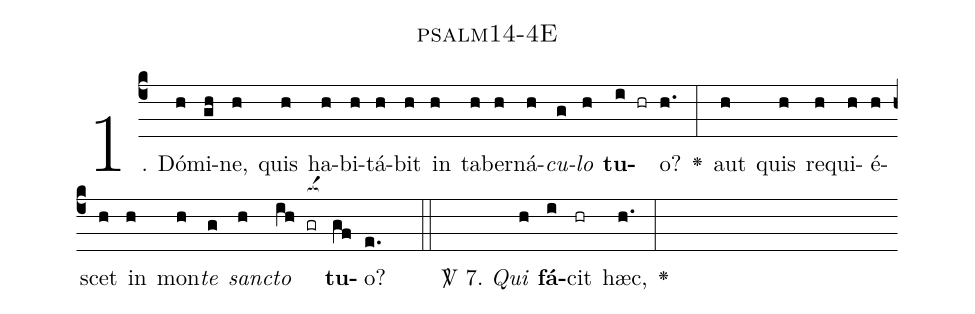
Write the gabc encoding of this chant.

name: psalm14-4E;
%%
(c4)1. D{ó}(h)mi(gh)ne,(h) quis(h) ha(h)bi(h)tá(h)bit(h) in(h) ta(h)ber(h)ná(h)<i>cu</i>(g)<i>lo</i>(h) <b>tu</b>(i hr)o?(h.) <v>\greheightstar</v>(:) aut(h) quis(h) re(h)qui(h)é(h)scet(h) in(h) <nlba>mon(h)<i>te</i>(g) <i>san</i>(h)<i>cto</i>(ih gr[ocba:1{]) <b>tu</b>(gf[ocba:0}])o?</nlba>(e.) (::)
<clear><sp>V/</sp>~7.~<i>Qu{i}</i>(h) <b>fá</b>(i)cit(hr) hæc,(h.) <v>\greheightstar</v>(:)
